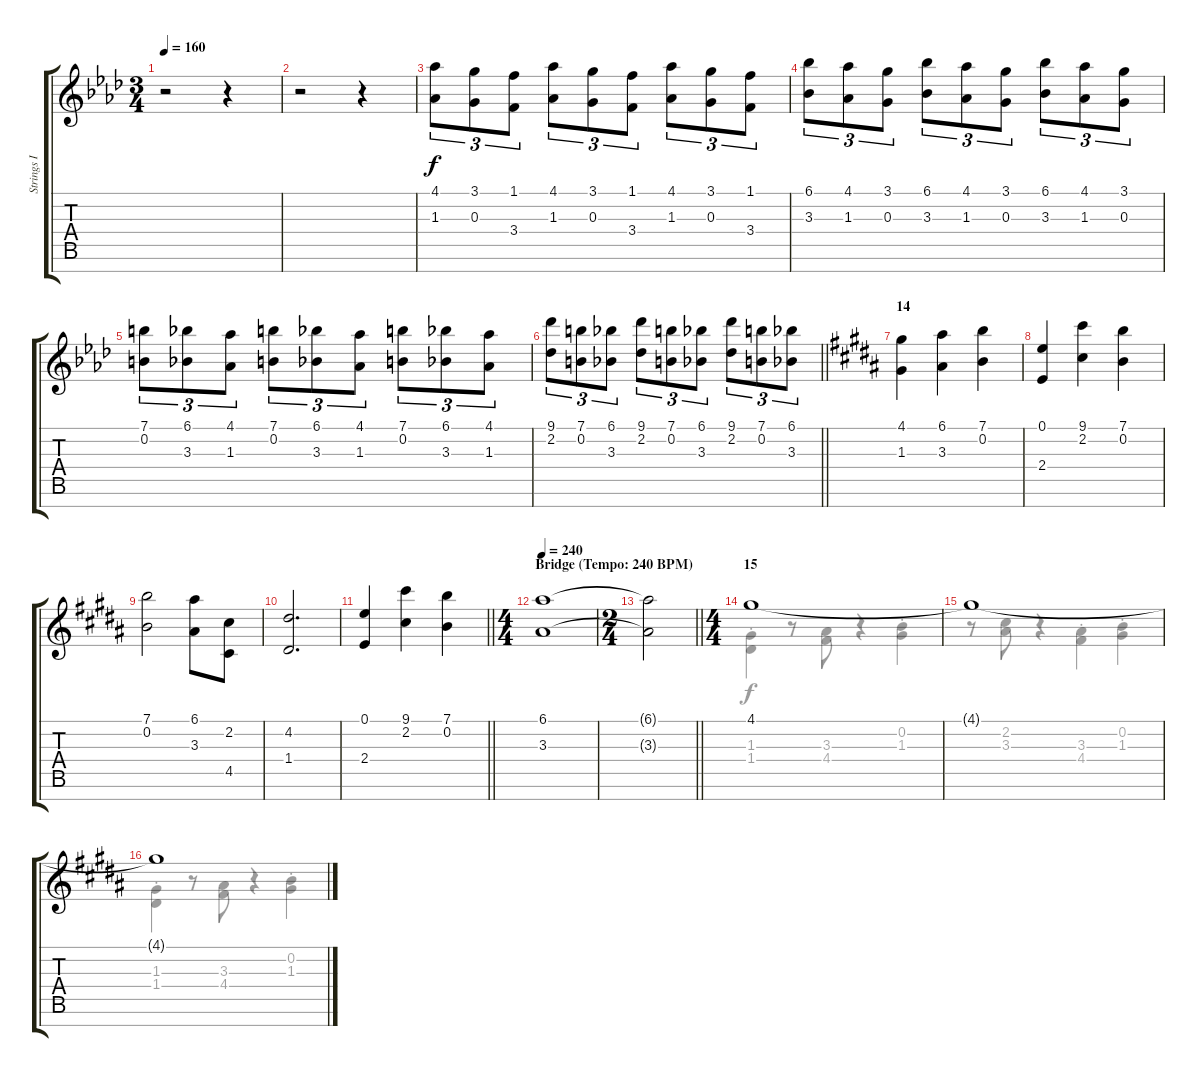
\track ("Strings I" "Strings I") {instrument stringensemble1}
\staff {score tabs}
\tuning (E5 B4 G4 D4 A3 E3 B2) {hide}
\voice
\ts (3 4)
\tempo 160
\clef g2
\ks ab
r.2{dy f} r.4 |
r.2 r.4 |
(4.1 1.3).8{tu (3 2)} (3.1 0.3).8{tu (3 2)} (1.1 3.4).8{tu (3 2)} (4.1 1.3).8{tu (3 2)} (3.1 0.3).8{tu (3 2)} (1.1 3.4).8{tu (3 2)} (4.1 1.3).8{tu (3 2)} (3.1 0.3).8{tu (3 2)} (1.1 3.4).8{tu (3 2)} |
(6.1 3.3).8{tu (3 2)} (4.1 1.3).8{tu (3 2)} (3.1 0.3).8{tu (3 2)} (6.1 3.3).8{tu (3 2)} (4.1 1.3).8{tu (3 2)} (3.1 0.3).8{tu (3 2)} (6.1 3.3).8{tu (3 2)} (4.1 1.3).8{tu (3 2)} (3.1 0.3).8{tu (3 2)} |
(7.1 0.2).8{tu (3 2)} (6.1 3.3).8{tu (3 2)} (4.1 1.3).8{tu (3 2)} (7.1 0.2).8{tu (3 2)} (6.1 3.3).8{tu (3 2)} (4.1 1.3).8{tu (3 2)} (7.1 0.2).8{tu (3 2)} (6.1 3.3).8{tu (3 2)} (4.1 1.3).8{tu (3 2)} |
\barLineRight lightlight
(9.1 2.2).8{tu (3 2)} (7.1 0.2).8{tu (3 2)} (6.1 3.3).8{tu (3 2)} (9.1 2.2).8{tu (3 2)} (7.1 0.2).8{tu (3 2)} (6.1 3.3).8{tu (3 2)} (9.1 2.2).8{tu (3 2)} (7.1 0.2).8{tu (3 2)} (6.1 3.3).8{tu (3 2)} |
\section ("" "14")
\ks b
(4.1 1.3).4 (6.1 3.3).4 (7.1 0.2).4 |
(0.1 2.4).4 (9.1 2.2).4 (7.1 0.2).4 |
(7.1 0.2).2 (6.1 3.3).8 (2.2 4.5).8 |
(4.2 1.4).2{d} |
\barLineRight lightlight
(0.1 2.4).4 (9.1 2.2).4 (7.1 0.2).4 |
\ts (4 4)
\section ("" "Bridge (Tempo: 240 BPM)")
\tempo 240
(6.1 3.3).1 |
\ts (2 4)
\barLineRight lightlight
(6.1{t} 3.3{t}).2 |
\ts (4 4)
\section ("" "15")
4.1.1 |
4.1{t}.1 |
4.1{t}.1
\voice
\clef g2
\ottava regular
\simile none
\ks ab
|
|
|
|
|
\barLineRight lightlight
|
\ks b
|
|
|
|
\barLineRight lightlight
|
|
\barLineRight lightlight
|
(1.3{st} 1.4{st}).4 r.8 (3.3 4.4).8 r.4 (0.2{st} 1.3{st}).4 |
r.8 (2.2 3.3).8 r.4 (3.3{st} 4.4{st}).4 (0.2{st} 1.3{st}).4 |
(1.3{st} 1.4{st}).4 r.8 (3.3 4.4).8 r.4 (0.2{st} 1.3{st}).4
